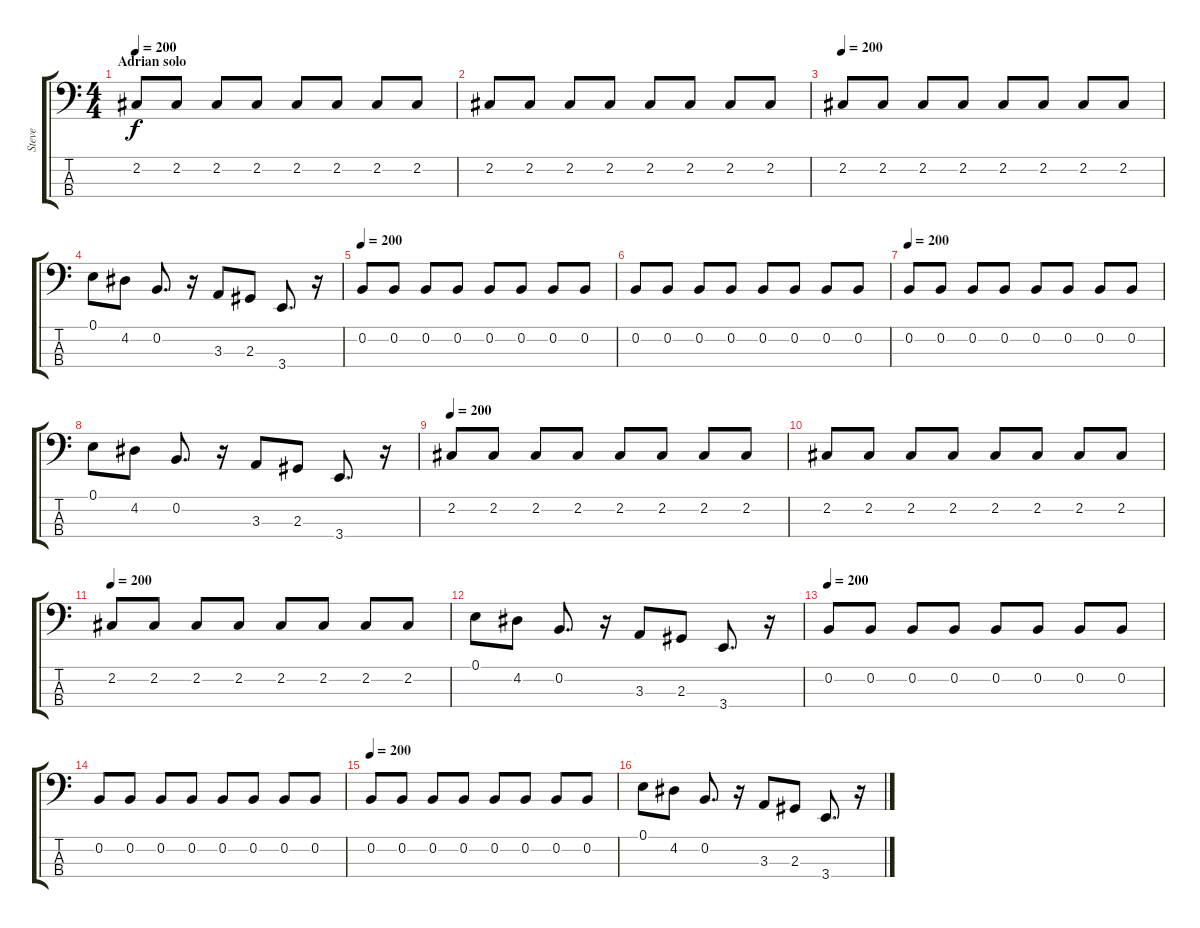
\track ("Steve" "Steve") {instrument electricbassfinger}
\staff {score tabs}
\tuning (E2 B1 Gb1 Db1) {hide}
\ts (4 4)
\section ("" "Adrian solo")
\tempo 200
\clef f4
\ks c
2.2.8{dy f} 2.2.8 2.2.8 2.2.8 2.2.8 2.2.8 2.2.8 2.2.8 |
2.2.8 2.2.8 2.2.8 2.2.8 2.2.8 2.2.8 2.2.8 2.2.8 |
\tempo 200
2.2.8 2.2.8 2.2.8 2.2.8 2.2.8 2.2.8 2.2.8 2.2.8 |
0.1.8 4.2.8 0.2.8{d} r.16 3.3.8 2.3.8 3.4.8{d} r.16 |
\tempo 200
0.2.8 0.2.8 0.2.8 0.2.8 0.2.8 0.2.8 0.2.8 0.2.8 |
0.2.8 0.2.8 0.2.8 0.2.8 0.2.8 0.2.8 0.2.8 0.2.8 |
\tempo 200
0.2.8 0.2.8 0.2.8 0.2.8 0.2.8 0.2.8 0.2.8 0.2.8 |
0.1.8 4.2.8 0.2.8{d} r.16 3.3.8 2.3.8 3.4.8{d} r.16 |
\tempo 200
2.2.8 2.2.8 2.2.8 2.2.8 2.2.8 2.2.8 2.2.8 2.2.8 |
2.2.8 2.2.8 2.2.8 2.2.8 2.2.8 2.2.8 2.2.8 2.2.8 |
\tempo 200
2.2.8 2.2.8 2.2.8 2.2.8 2.2.8 2.2.8 2.2.8 2.2.8 |
0.1.8 4.2.8 0.2.8{d} r.16 3.3.8 2.3.8 3.4.8{d} r.16 |
\tempo 200
0.2.8 0.2.8 0.2.8 0.2.8 0.2.8 0.2.8 0.2.8 0.2.8 |
0.2.8 0.2.8 0.2.8 0.2.8 0.2.8 0.2.8 0.2.8 0.2.8 |
\tempo 200
0.2.8 0.2.8 0.2.8 0.2.8 0.2.8 0.2.8 0.2.8 0.2.8 |
0.1.8 4.2.8 0.2.8{d} r.16 3.3.8 2.3.8 3.4.8{d} r.16
